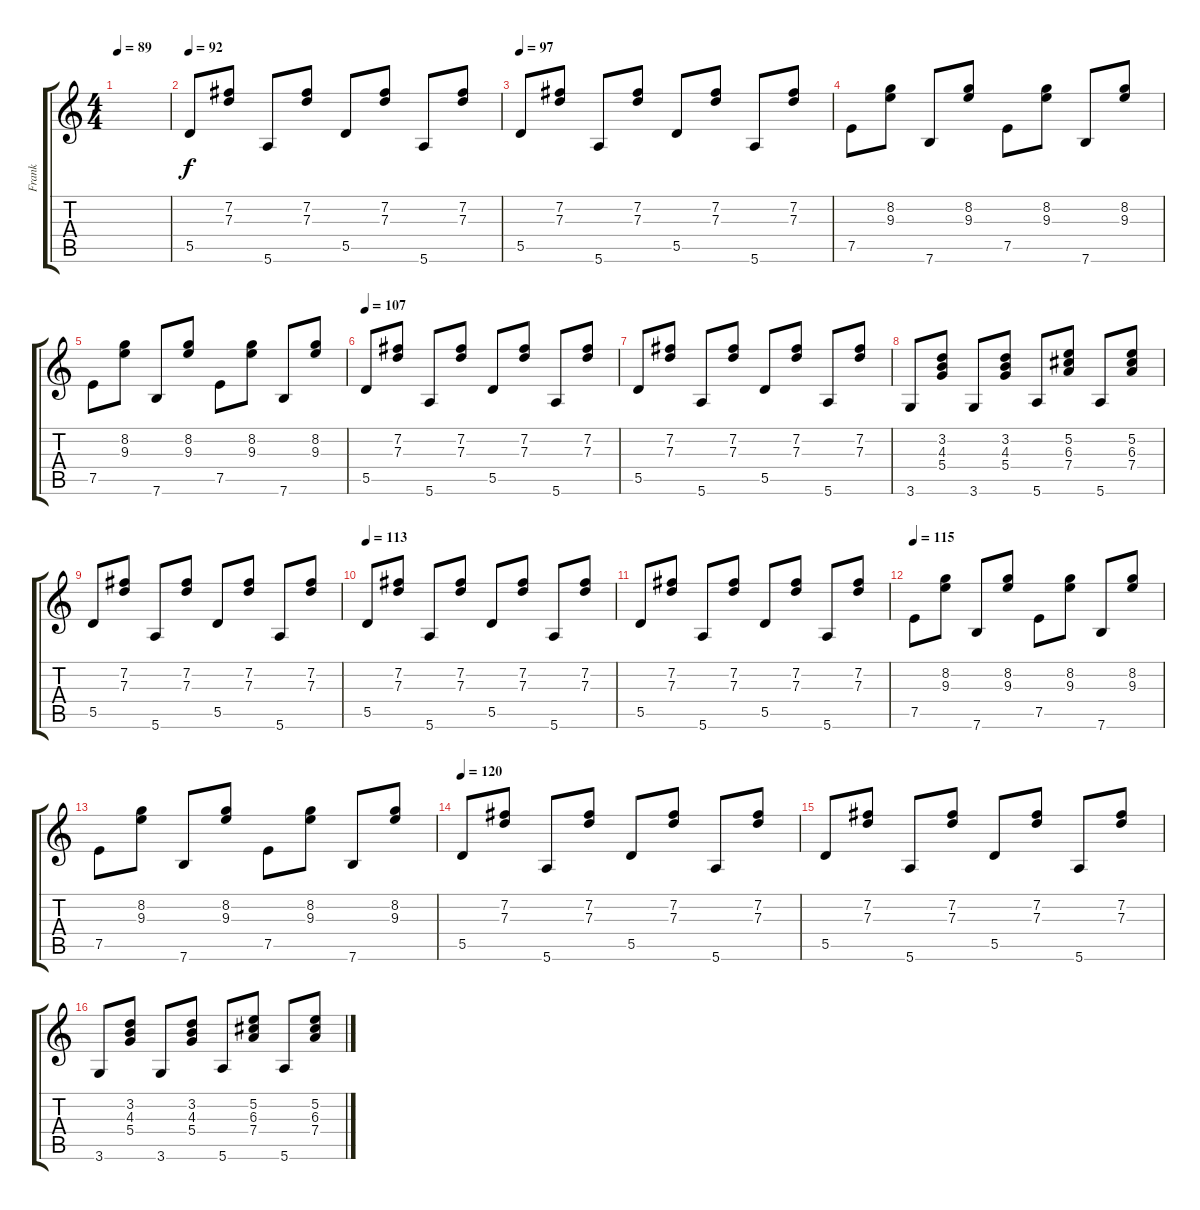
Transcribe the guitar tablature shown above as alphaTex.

\track ("Frank" "Frank") {instrument acousticguitarsteel}
\staff {score tabs}
\tuning (E4 B3 G3 D3 A2 E2) {hide}
\ts (4 4)
\tempo 89
\clef g2
\ks c
|
\section ("" "")
\tempo 92
5.5.8 (7.2 7.3).8 5.6.8 (7.2 7.3).8 5.5.8 (7.2 7.3).8 5.6.8 (7.2 7.3).8 |
\tempo 97
5.5.8 (7.2 7.3).8 5.6.8 (7.2 7.3).8 5.5.8 (7.2 7.3).8 5.6.8 (7.2 7.3).8 |
7.5.8 (8.2 9.3).8 7.6.8 (8.2 9.3).8 7.5.8 (8.2 9.3).8 7.6.8 (8.2 9.3).8 |
7.5.8 (8.2 9.3).8 7.6.8 (8.2 9.3).8 7.5.8 (8.2 9.3).8 7.6.8 (8.2 9.3).8 |
\tempo 107
5.5.8 (7.2 7.3).8 5.6.8 (7.2 7.3).8 5.5.8 (7.2 7.3).8 5.6.8 (7.2 7.3).8 |
5.5.8 (7.2 7.3).8 5.6.8 (7.2 7.3).8 5.5.8 (7.2 7.3).8 5.6.8 (7.2 7.3).8 |
3.6.8 (3.2 4.3 5.4).8 3.6.8 (3.2 4.3 5.4).8 5.6.8 (5.2 6.3 7.4).8 5.6.8 (5.2 6.3 7.4).8 |
5.5.8 (7.2 7.3).8 5.6.8 (7.2 7.3).8 5.5.8 (7.2 7.3).8 5.6.8 (7.2 7.3).8 |
\section ("" "")
\tempo 113
5.5.8 (7.2 7.3).8 5.6.8 (7.2 7.3).8 5.5.8 (7.2 7.3).8 5.6.8 (7.2 7.3).8 |
5.5.8 (7.2 7.3).8 5.6.8 (7.2 7.3).8 5.5.8 (7.2 7.3).8 5.6.8 (7.2 7.3).8 |
\tempo 115
7.5.8 (8.2 9.3).8 7.6.8 (8.2 9.3).8 7.5.8 (8.2 9.3).8 7.6.8 (8.2 9.3).8 |
7.5.8 (8.2 9.3).8 7.6.8 (8.2 9.3).8 7.5.8 (8.2 9.3).8 7.6.8 (8.2 9.3).8 |
\tempo 120
5.5.8 (7.2 7.3).8 5.6.8 (7.2 7.3).8 5.5.8 (7.2 7.3).8 5.6.8 (7.2 7.3).8 |
5.5.8 (7.2 7.3).8 5.6.8 (7.2 7.3).8 5.5.8 (7.2 7.3).8 5.6.8 (7.2 7.3).8 |
3.6.8 (3.2 4.3 5.4).8 3.6.8 (3.2 4.3 5.4).8 5.6.8 (5.2 6.3 7.4).8 5.6.8 (5.2 6.3 7.4).8
